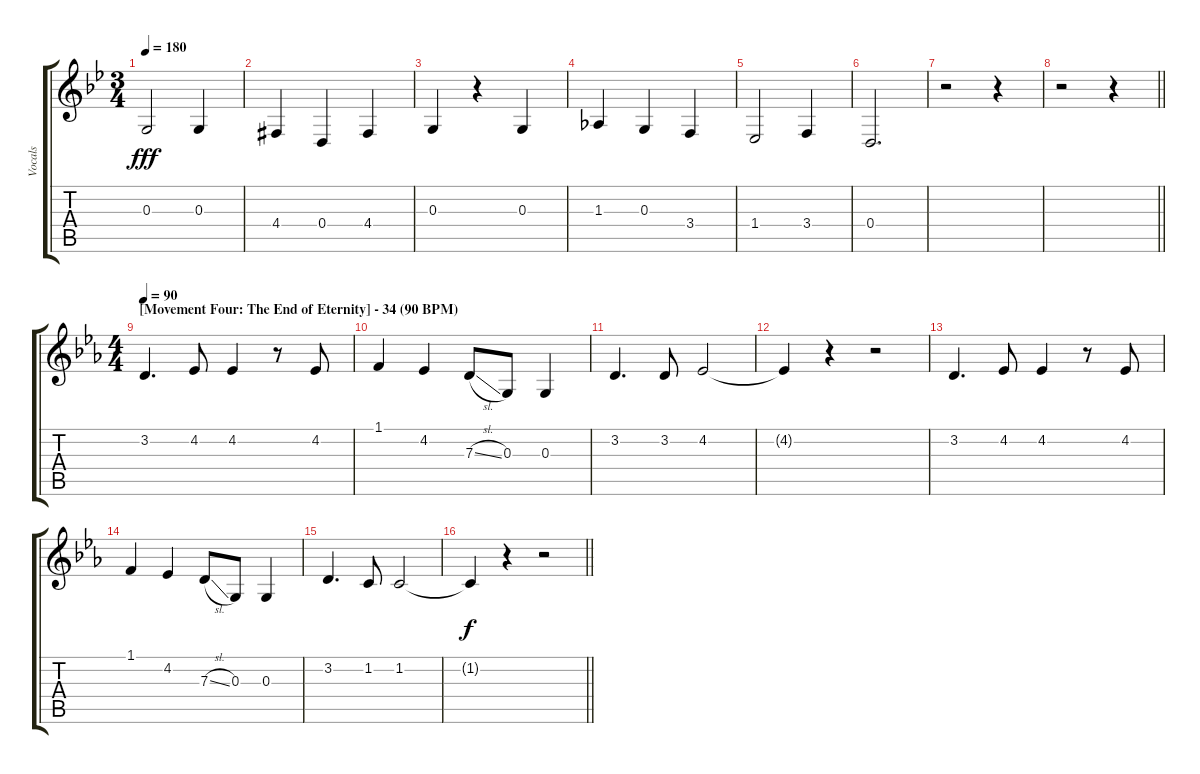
\track ("Vocals" "Vocals") {instrument voiceoohs}
\staff {score tabs}
\tuning (E4 B3 G3 D3 A2 E2) {hide}
\ts (3 4)
\tempo 180
\clef g2
\ks bb
0.3.2{dy fff} 0.3.4 |
4.4{acc #}.4 0.4.4 4.4{acc #}.4 |
0.3.4 r.4 0.3.4 |
1.3.4 0.3.4 3.4.4 |
1.4.2 3.4.4 |
0.4.2{d} |
r.2 r.4 |
\barLineRight lightlight
r.2 r.4 |
\ts (4 4)
\section ("" "[Movement Four: The End of Eternity] - 34 (90 BPM)")
\tempo 90
\ks eb
3.2.4{d} 4.2.8 4.2.4 r.8 4.2.8 |
1.1.4 4.2.4 7.3{sl}.8 0.3.8 0.3.4 |
3.2.4{d} 3.2.8 4.2.2 |
4.2{t}.4 r.4 r.2 |
3.2.4{d} 4.2.8 4.2.4 r.8 4.2.8 |
1.1.4 4.2.4 7.3{sl}.8 0.3.8 0.3.4 |
3.2.4{d} 1.2.8 1.2.2 |
\barLineRight lightlight
1.2{t}.4{dy f} r.4 r.2
